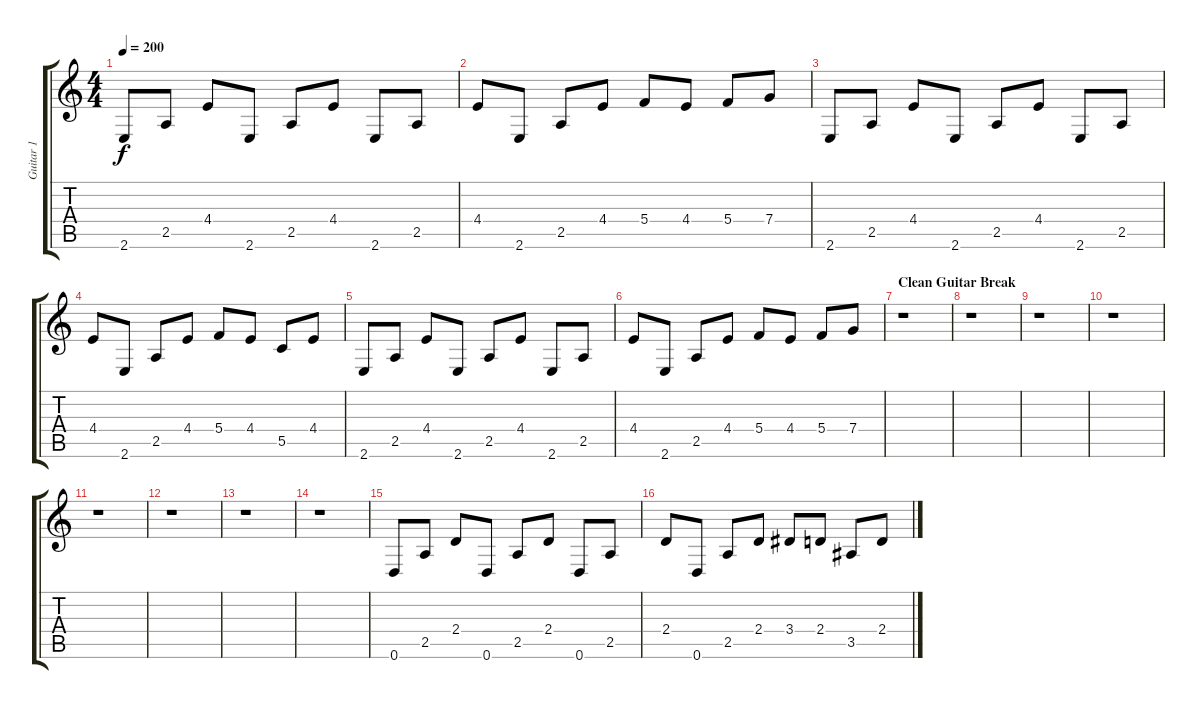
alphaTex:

\track ("Guitar 1" "Guitar 1") {instrument distortionguitar}
\staff {score tabs}
\tuning (D4 A3 F3 C3 G2 D2) {hide}
\ts (4 4)
\tempo 200
\clef g2
\ks c
2.6.8{dy f} 2.5.8 4.4.8 2.6.8 2.5.8 4.4.8 2.6.8 2.5.8 |
4.4.8 2.6.8 2.5.8 4.4.8 5.4.8 4.4.8 5.4.8 7.4.8 |
2.6.8 2.5.8 4.4.8 2.6.8 2.5.8 4.4.8 2.6.8 2.5.8 |
4.4.8 2.6.8 2.5.8 4.4.8 5.4.8 4.4.8 5.5.8 4.4.8 |
2.6.8 2.5.8 4.4.8 2.6.8 2.5.8 4.4.8 2.6.8 2.5.8 |
4.4.8 2.6.8 2.5.8 4.4.8 5.4.8 4.4.8 5.4.8 7.4.8 |
\section ("" "Clean Guitar Break")
r.1 |
r.1 |
r.1 |
r.1 |
r.1 |
r.1 |
r.1 |
r.1 |
0.6.8 2.5.8 2.4.8 0.6.8 2.5.8 2.4.8 0.6.8 2.5.8 |
2.4.8 0.6.8 2.5.8 2.4.8 3.4.8 2.4.8 3.5.8 2.4.8
